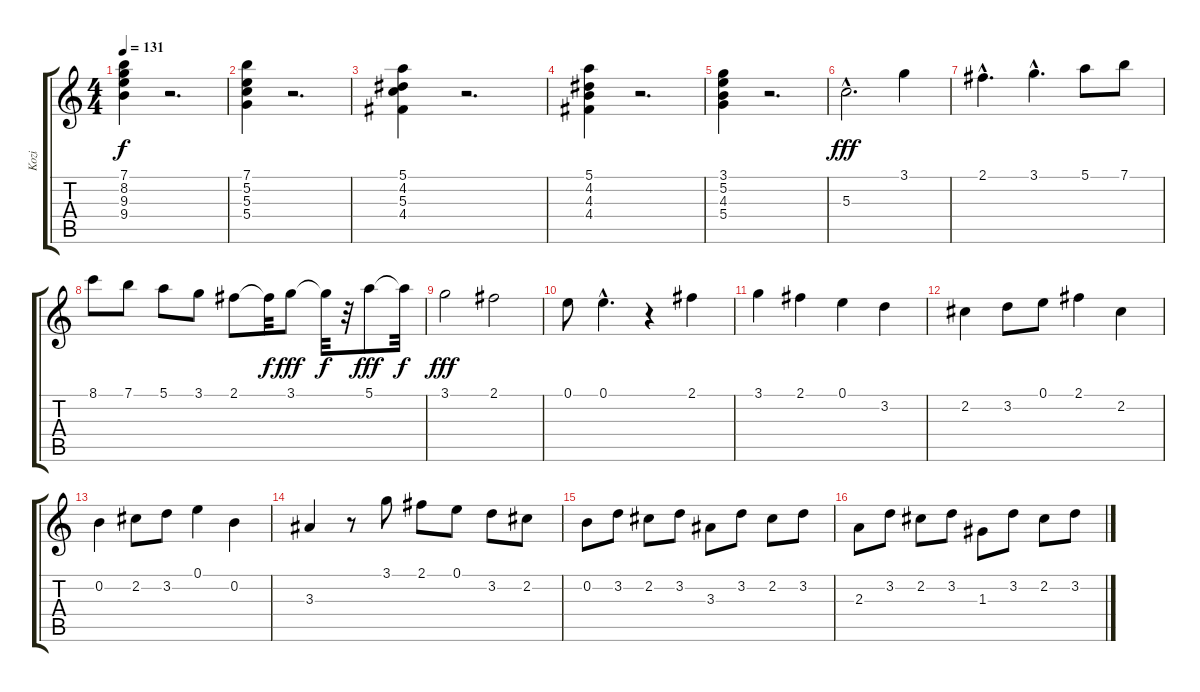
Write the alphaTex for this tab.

\track ("Kozi" "Kozi") {instrument acousticguitarsteel}
\staff {score tabs}
\tuning (E4 B3 G3 D3 A2 E2) {hide}
\ts (4 4)
\tempo 131
\clef g2
\ks c
(7.1 8.2 9.3 9.4).4{dy f} r.2{d} |
(7.1 5.2 5.3 5.4).4 r.2{d} |
(5.1 4.2 5.3 4.4).4 r.2{d} |
(5.1 4.2 4.3 4.4).4 r.2{d} |
(3.1 5.2 4.3 5.4).4 r.2{d} |
5.3{hac}.2{d dy fff} 3.1.4 |
2.1{hac}.4{d} 3.1{hac}.4{d} 5.1.8 7.1.8 |
8.1.8 7.1.8 5.1.8 3.1.8 2.1.8 2.1{t}.32{dy f} 3.1.8{dy fff} 3.1{t}.32{dy f} r.32 5.1.8{dy fff} 5.1{t}.32{dy f} |
3.1.2{dy fff} 2.1.2 |
0.1.8 0.1{hac}.4{d} r.4 2.1.4 |
3.1.4 2.1.4 0.1.4 3.2.4 |
2.2.4 3.2.8 0.1.8 2.1.4 2.2.4 |
0.2.4 2.2.8 3.2.8 0.1.4 0.2.4 |
3.3.4 r.8 3.1.8 2.1.8 0.1.8 3.2.8 2.2.8 |
0.2.8 3.2.8 2.2.8 3.2.8 3.3.8 3.2.8 2.2.8 3.2.8 |
2.3.8 3.2.8 2.2.8 3.2.8 1.3.8 3.2.8 2.2.8 3.2.8
